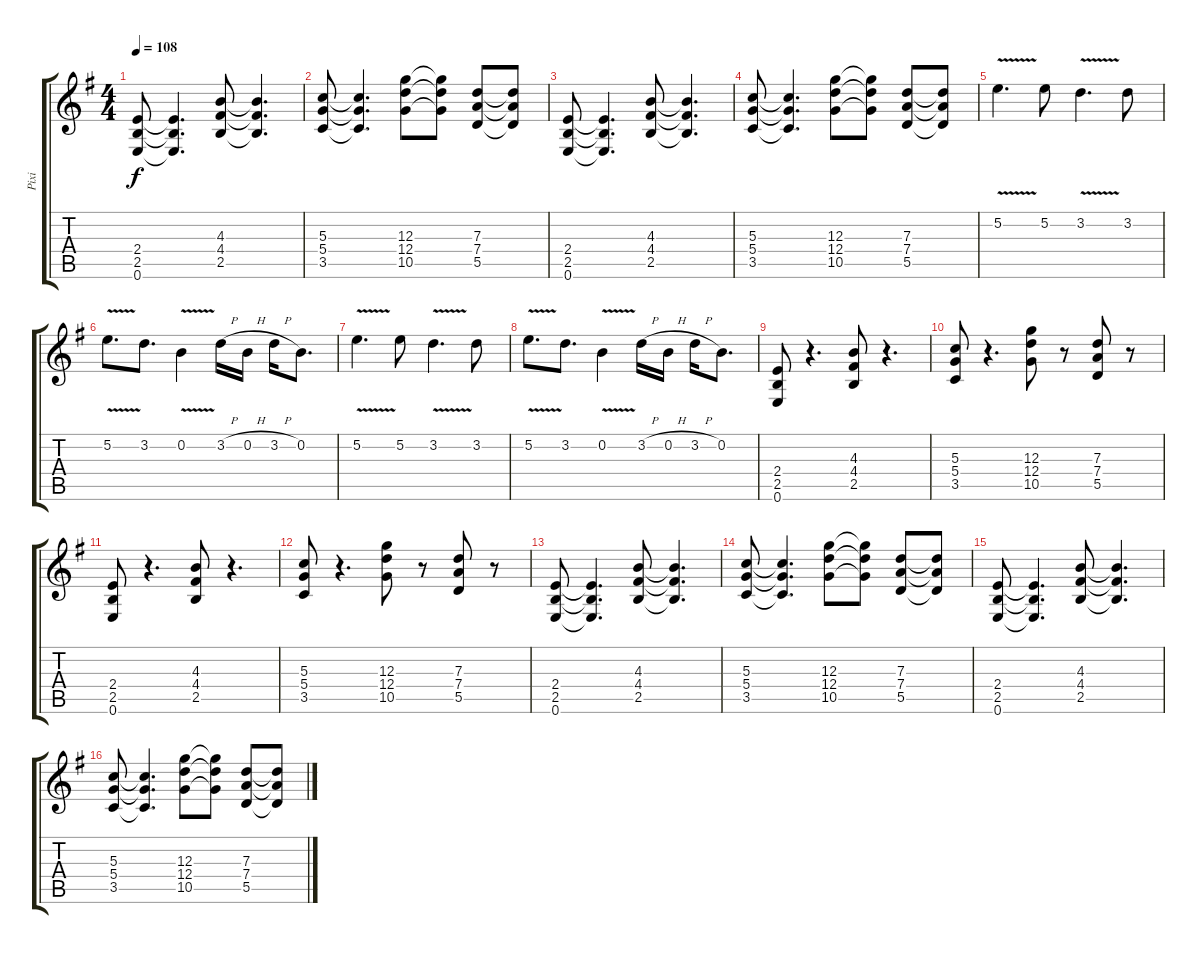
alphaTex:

\track ("Pixi" "Pixi") {instrument distortionguitar}
\staff {score tabs}
\tuning (E4 B3 G3 D3 A2 E2) {hide}
\ts (4 4)
\tempo 108
\clef g2
\ks g
(2.4 2.5 0.6).8{dy f} (2.4{t} 2.5{t} 0.6{t}).4{d} (4.3 4.4 2.5).8 (4.3{t} 4.4{t} 2.5{t}).4{d} |
(5.3 5.4 3.5).8 (5.3{t} 5.4{t} 3.5{t}).4{d} (12.3 12.4 10.5).8 (12.3{t} 12.4{t} 10.5{t}).8 (7.3 7.4 5.5).8 (7.3{t} 7.4{t} 5.5{t}).8 |
(2.4 2.5 0.6).8 (2.4{t} 2.5{t} 0.6{t}).4{d} (4.3 4.4 2.5).8 (4.3{t} 4.4{t} 2.5{t}).4{d} |
(5.3 5.4 3.5).8 (5.3{t} 5.4{t} 3.5{t}).4{d} (12.3 12.4 10.5).8 (12.3{t} 12.4{t} 10.5{t}).8 (7.3 7.4 5.5).8 (7.3{t} 7.4{t} 5.5{t}).8 |
5.2{v}.4{d} 5.2.8 3.2{v}.4{d} 3.2.8 |
5.2{v}.8{d} 3.2.8{d} 0.2{v}.4 3.2{h}.16 0.2{h}.16 3.2{h}.16 0.2.8{d} |
5.2{v}.4{d} 5.2.8 3.2{v}.4{d} 3.2.8 |
5.2{v}.8{d} 3.2.8{d} 0.2{v}.4 3.2{h}.16 0.2{h}.16 3.2{h}.16 0.2.8{d} |
(2.4 2.5 0.6).8 r.4{d} (4.3 4.4 2.5).8 r.4{d} |
(5.3 5.4 3.5).8 r.4{d} (12.3 12.4 10.5).8 r.8 (7.3 7.4 5.5).8 r.8 |
(2.4 2.5 0.6).8 r.4{d} (4.3 4.4 2.5).8 r.4{d} |
(5.3 5.4 3.5).8 r.4{d} (12.3 12.4 10.5).8 r.8 (7.3 7.4 5.5).8 r.8 |
(2.4 2.5 0.6).8 (2.4{t} 2.5{t} 0.6{t}).4{d} (4.3 4.4 2.5).8 (4.3{t} 4.4{t} 2.5{t}).4{d} |
(5.3 5.4 3.5).8 (5.3{t} 5.4{t} 3.5{t}).4{d} (12.3 12.4 10.5).8 (12.3{t} 12.4{t} 10.5{t}).8 (7.3 7.4 5.5).8 (7.3{t} 7.4{t} 5.5{t}).8 |
(2.4 2.5 0.6).8 (2.4{t} 2.5{t} 0.6{t}).4{d} (4.3 4.4 2.5).8 (4.3{t} 4.4{t} 2.5{t}).4{d} |
(5.3 5.4 3.5).8 (5.3{t} 5.4{t} 3.5{t}).4{d} (12.3 12.4 10.5).8 (12.3{t} 12.4{t} 10.5{t}).8 (7.3 7.4 5.5).8 (7.3{t} 7.4{t} 5.5{t}).8
